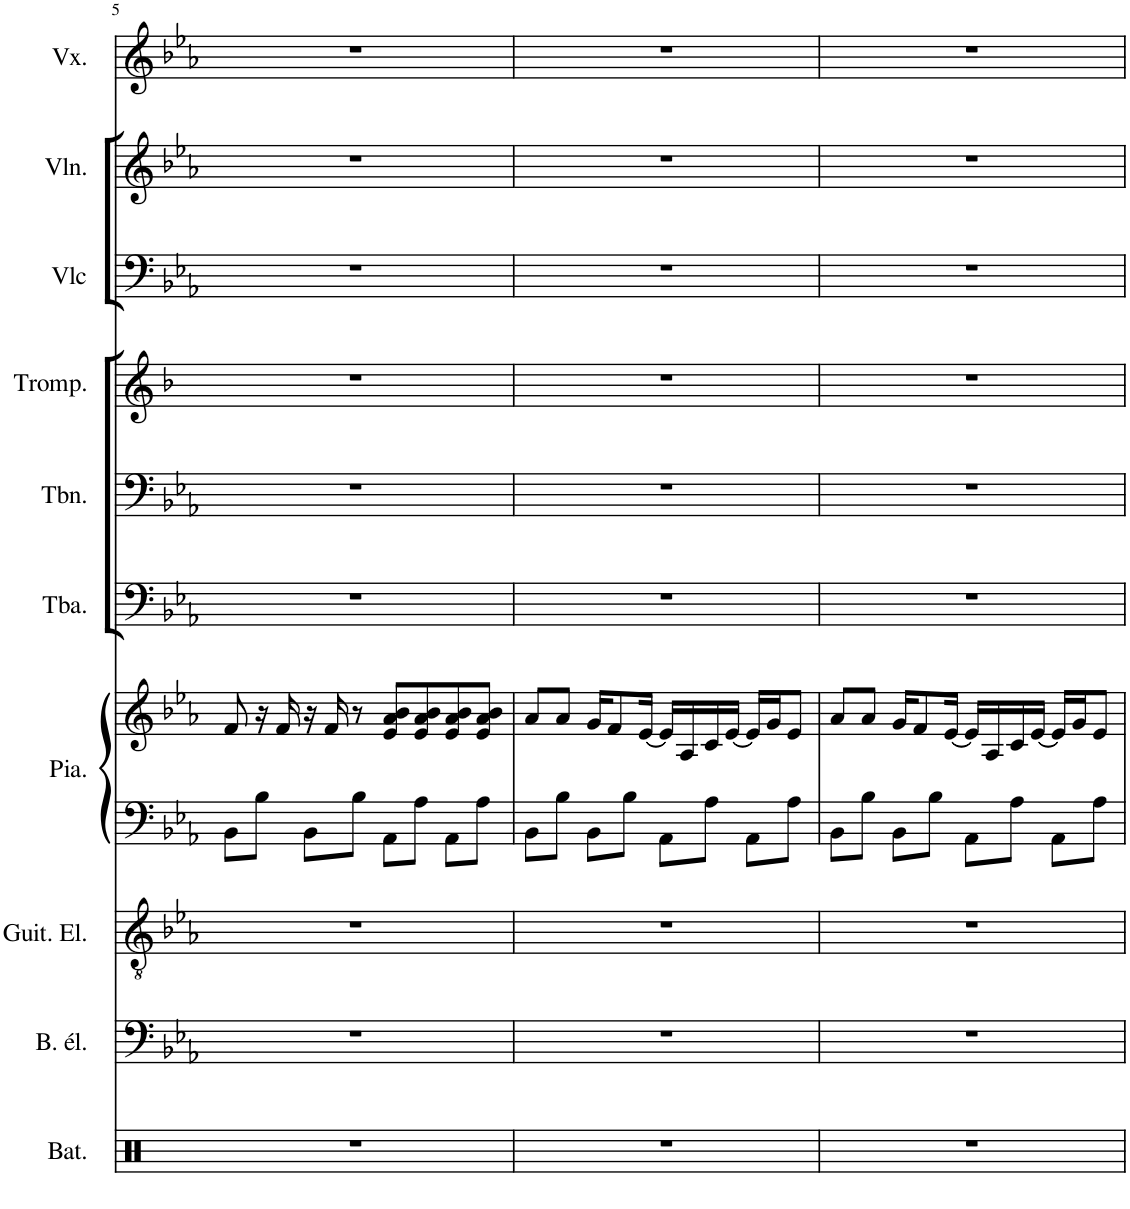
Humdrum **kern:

**kern	**kern	**kern	**kern	**kern	**kern	**kern	**kern	**kern	**kern	**kern
*part10	*part9	*part8	*part7	*part7	*part6	*part5	*part4	*part3	*part2	*part1
*staff11	*staff10	*staff9	*staff8	*staff7	*staff6	*staff5	*staff4	*staff3	*staff2	*staff1
*I"Batterie	*I"Basse électrique	*I"Guitare électrique	*I"Piano	*	*I"Tuba	*I"Trombone	*I"Trompette	*I"Violoncelle	*I"Violon	*I"Voix
*I'Bat.	*I'B. él.	*I'Guit. El.	*I'Pia.	*	*I'Tba.	*I'Tbn.	*I'Tromp.	*I'Vlc	*I'Vln.	*I'Vx.
!!LO:PB:g=z
*clefX	*clefF4	*clefGv2	*clefF4	*clefG2	*clefF4	*clefF4	*clefG2	*clefF4	*clefG2	*clefG2
*	*Trd7c12	*	*	*	*	*	*Trd1c2	*	*	*
*k[]	*k[b-e-a-]	*k[b-e-a-]	*k[b-e-a-]	*k[b-e-a-]	*k[b-e-a-]	*k[b-e-a-]	*k[b-]	*k[b-e-a-]	*k[b-e-a-]	*k[b-e-a-]
*M4/4	*M4/4	*M4/4	*M4/4	*M4/4	*M4/4	*M4/4	*M4/4	*M4/4	*M4/4	*M4/4
*met(c)	*met(c)	*met(c)	*met(c)	*met(c)	*met(c)	*met(c)	*met(c)	*met(c)	*met(c)	*met(c)
=5	=5	=5	=5	=5	=5	=5	=5	=5	=5	=5
1r	1r	1r	8BB-\L	8f/	1r	1r	1r	1r	1r	1r
.	.	.	8B-\J	16r	.	.	.	.	.	.
.	.	.	.	16f/	.	.	.	.	.	.
.	.	.	8BB-\L	16r	.	.	.	.	.	.
.	.	.	.	16f/	.	.	.	.	.	.
.	.	.	8B-\J	8r	.	.	.	.	.	.
.	.	.	8AA-\L	8e-/ 8a-/ 8b-/L	.	.	.	.	.	.
.	.	.	8A-\J	8e-/ 8a-/ 8b-/	.	.	.	.	.	.
.	.	.	8AA-\L	8e-/ 8a-/ 8b-/	.	.	.	.	.	.
.	.	.	8A-\J	8e-/ 8a-/ 8b-/J	.	.	.	.	.	.
=6	=6	=6	=6	=6	=6	=6	=6	=6	=6	=6
1r	1r	1r	8BB-\L	8a-/L	1r	1r	1r	1r	1r	1r
.	.	.	8B-\J	8a-/J	.	.	.	.	.	.
.	.	.	8BB-\L	16g/KL	.	.	.	.	.	.
.	.	.	.	8f/	.	.	.	.	.	.
.	.	.	8B-\J	.	.	.	.	.	.	.
.	.	.	.	[16e-/Jk	.	.	.	.	.	.
.	.	.	8AA-\L	16e-/LL]	.	.	.	.	.	.
.	.	.	.	16A-/	.	.	.	.	.	.
.	.	.	8A-\J	16c/	.	.	.	.	.	.
.	.	.	.	[16e-/JJ	.	.	.	.	.	.
.	.	.	8AA-\L	16e-/LL]	.	.	.	.	.	.
.	.	.	.	16g/J	.	.	.	.	.	.
.	.	.	8A-\J	8e-/J	.	.	.	.	.	.
=7	=7	=7	=7	=7	=7	=7	=7	=7	=7	=7
1r	1r	1r	8BB-\L	8a-/L	1r	1r	1r	1r	1r	1r
.	.	.	8B-\J	8a-/J	.	.	.	.	.	.
.	.	.	8BB-\L	16g/KL	.	.	.	.	.	.
.	.	.	.	8f/	.	.	.	.	.	.
.	.	.	8B-\J	.	.	.	.	.	.	.
.	.	.	.	[16e-/Jk	.	.	.	.	.	.
.	.	.	8AA-\L	16e-/LL]	.	.	.	.	.	.
.	.	.	.	16A-/	.	.	.	.	.	.
.	.	.	8A-\J	16c/	.	.	.	.	.	.
.	.	.	.	[16e-/JJ	.	.	.	.	.	.
.	.	.	8AA-\L	16e-/LL]	.	.	.	.	.	.
.	.	.	.	16g/J	.	.	.	.	.	.
.	.	.	8A-\J	8e-/J	.	.	.	.	.	.
=	=	=	=	=	=	=	=	=	=	=
*-	*-	*-	*-	*-	*-	*-	*-	*-	*-	*-
